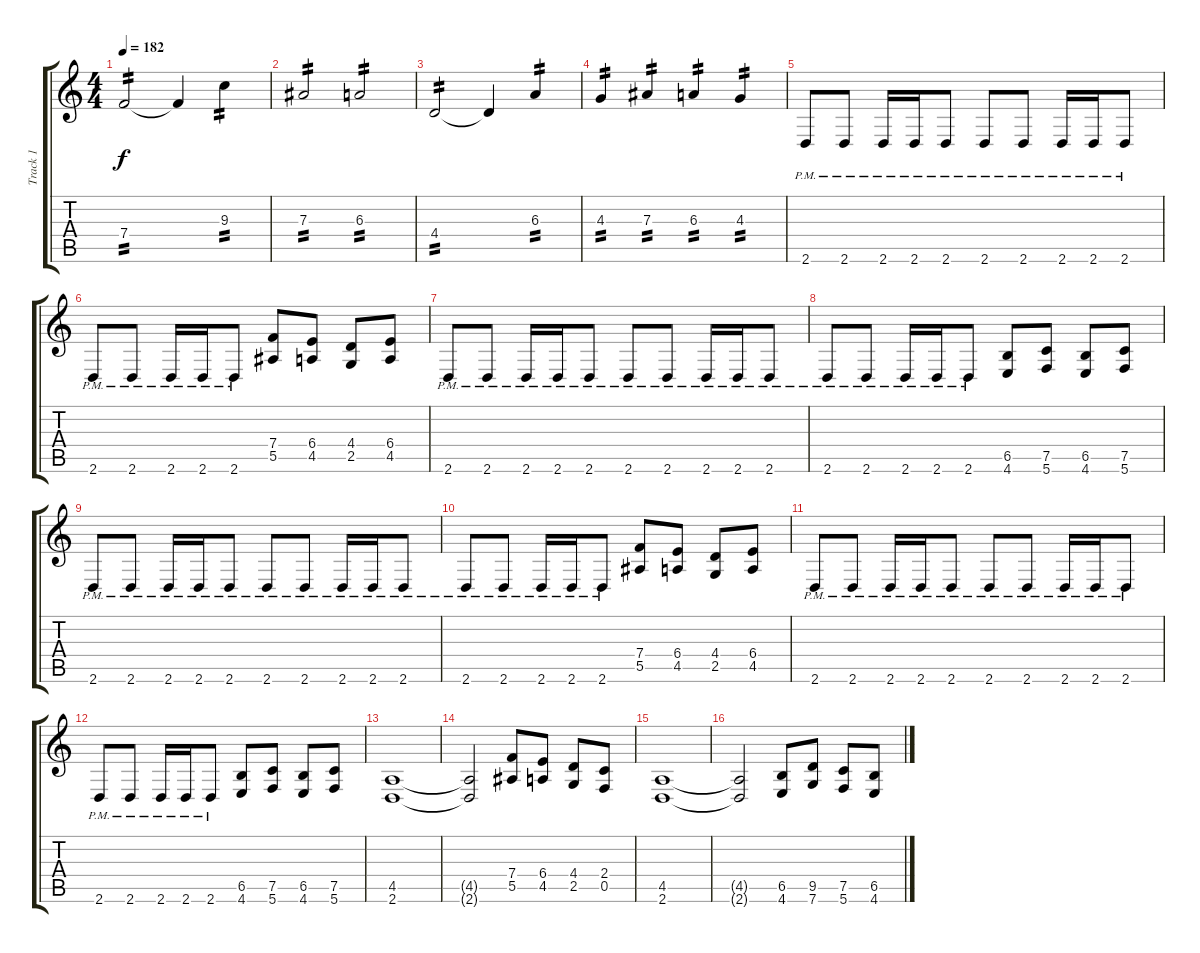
\track ("Track 1" "Track 1") {instrument distortionguitar}
\staff {score tabs}
\tuning (C4 G3 Eb3 Bb2 F2 C2) {hide}
\ts (4 4)
\tempo 182
\clef g2
\ks c
7.4.2{tp 2 dy f} 7.4{t}.4 9.3.4{tp 2} |
7.3.2{tp 2} 6.3.2{tp 2} |
4.4.2{tp 2} 4.4{t}.4 6.3.4{tp 2} |
4.3.4{tp 2} 7.3.4{tp 2} 6.3.4{tp 2} 4.3.4{tp 2} |
2.6{pm}.8 2.6{pm}.8 2.6{pm}.16 2.6{pm}.16 2.6{pm}.8 2.6{pm}.8 2.6{pm}.8 2.6{pm}.16 2.6{pm}.16 2.6{pm}.8 |
2.6{pm}.8 2.6{pm}.8 2.6{pm}.16 2.6{pm}.16 2.6{pm}.8 (7.4 5.5).8 (6.4 4.5).8 (4.4 2.5).8 (6.4 4.5).8 |
2.6{pm}.8 2.6{pm}.8 2.6{pm}.16 2.6{pm}.16 2.6{pm}.8 2.6{pm}.8 2.6{pm}.8 2.6{pm}.16 2.6{pm}.16 2.6{pm}.8 |
2.6{pm}.8 2.6{pm}.8 2.6{pm}.16 2.6{pm}.16 2.6{pm}.8 (6.5 4.6).8 (7.5 5.6).8 (6.5 4.6).8 (7.5 5.6).8 |
2.6{pm}.8 2.6{pm}.8 2.6{pm}.16 2.6{pm}.16 2.6{pm}.8 2.6{pm}.8 2.6{pm}.8 2.6{pm}.16 2.6{pm}.16 2.6{pm}.8 |
2.6{pm}.8 2.6{pm}.8 2.6{pm}.16 2.6{pm}.16 2.6{pm}.8 (7.4 5.5).8 (6.4 4.5).8 (4.4 2.5).8 (6.4 4.5).8 |
2.6{pm}.8 2.6{pm}.8 2.6{pm}.16 2.6{pm}.16 2.6{pm}.8 2.6{pm}.8 2.6{pm}.8 2.6{pm}.16 2.6{pm}.16 2.6{pm}.8 |
2.6{pm}.8 2.6{pm}.8 2.6{pm}.16 2.6{pm}.16 2.6{pm}.8 (6.5 4.6).8 (7.5 5.6).8 (6.5 4.6).8 (7.5 5.6).8 |
(4.5 2.6).1 |
(4.5{t} 2.6{t}).2 (7.4 5.5).8 (6.4 4.5).8 (4.4 2.5).8 (2.4 0.5).8 |
(4.5 2.6).1 |
(4.5{t} 2.6{t}).2 (6.5 4.6).8 (9.5 7.6).8 (7.5 5.6).8 (6.5 4.6).8
